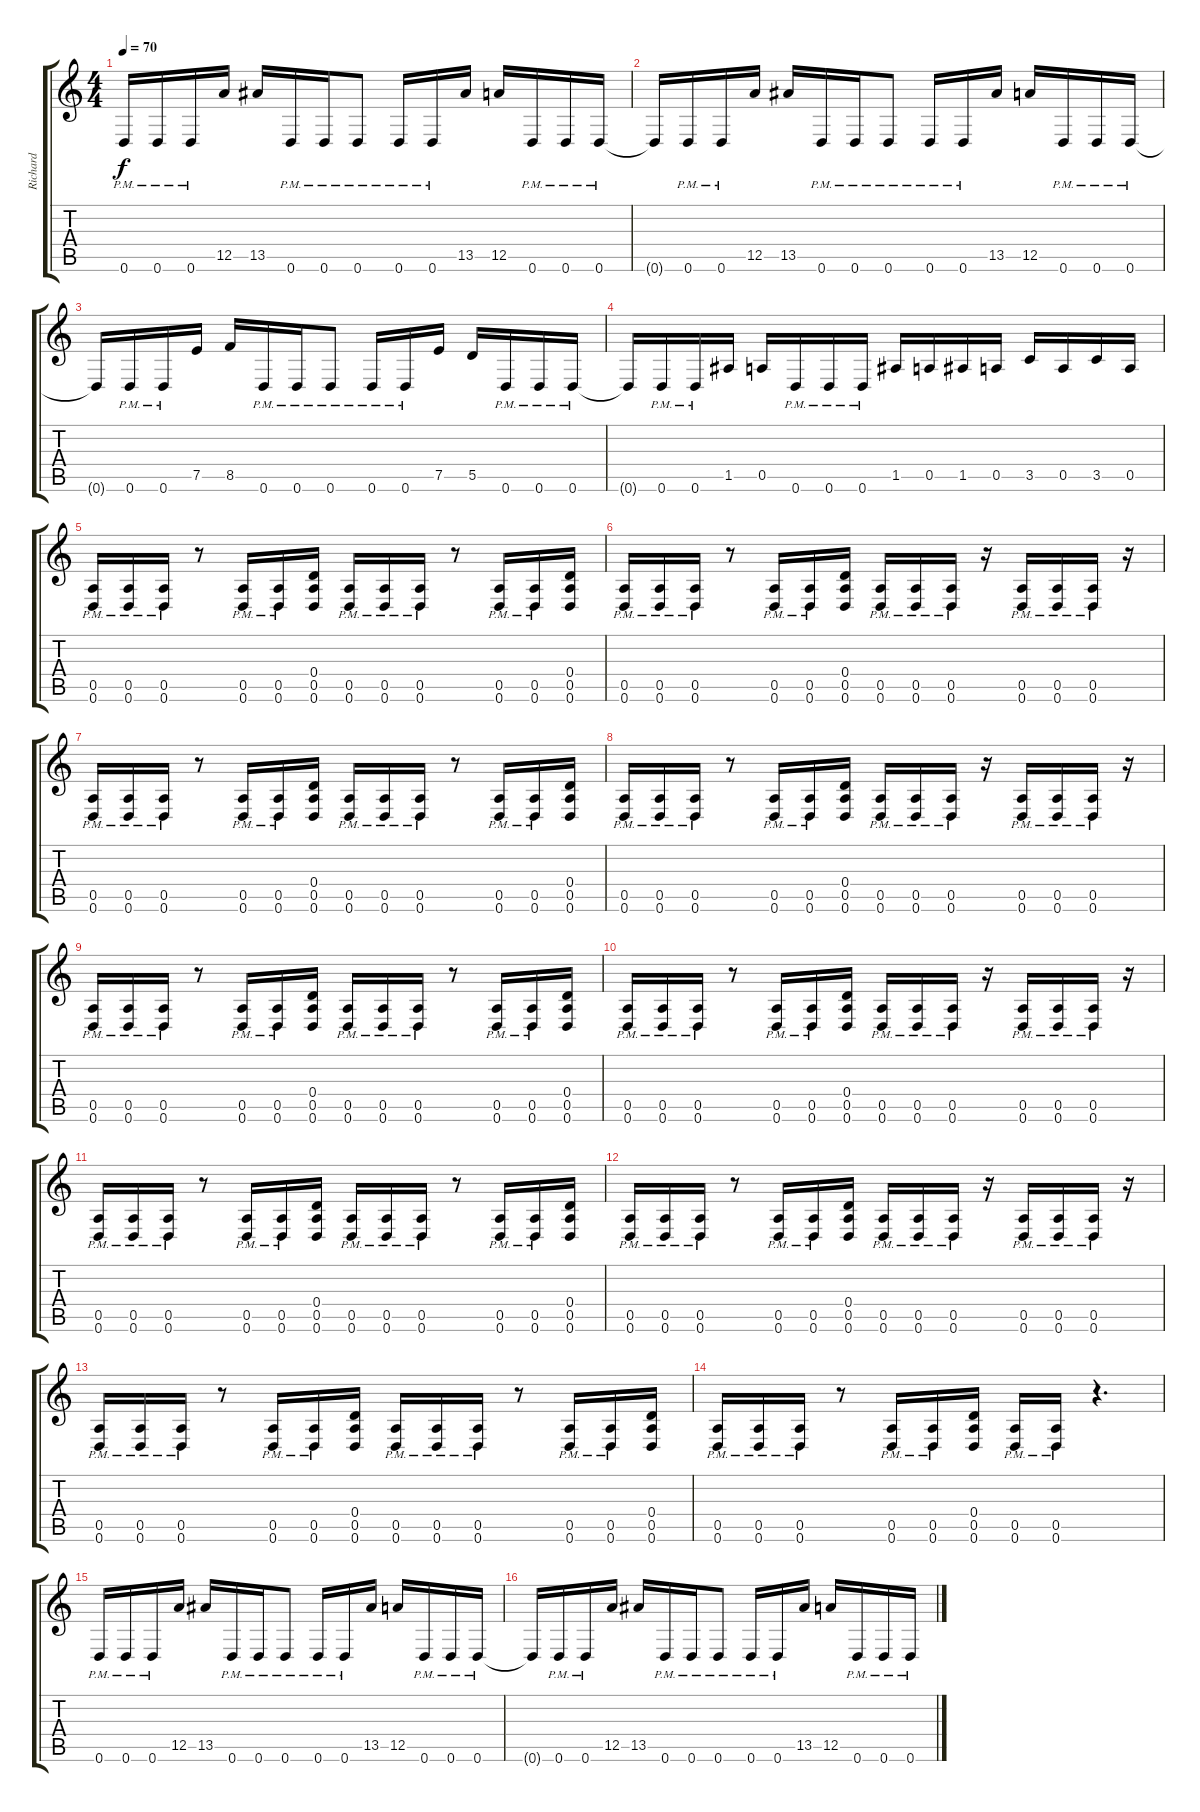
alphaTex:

\track ("Richard" "Richard") {instrument overdrivenguitar}
\staff {score tabs}
\tuning (E4 B3 G3 D3 A2 D2) {hide}
\ts (4 4)
\tempo 70
\clef g2
\ks c
0.6{pm}.16{dy f} 0.6{pm}.16 0.6{pm}.16 12.5.16 13.5.16 0.6{pm}.16 0.6{pm}.16 0.6{pm}.8 0.6{pm}.16 0.6{pm}.16 13.5.16 12.5.16 0.6{pm}.16 0.6{pm}.16 0.6{pm}.16 |
0.6{t}.16 0.6{pm}.16 0.6{pm}.16 12.5.16 13.5.16 0.6{pm}.16 0.6{pm}.16 0.6{pm}.8 0.6{pm}.16 0.6{pm}.16 13.5.16 12.5.16 0.6{pm}.16 0.6{pm}.16 0.6{pm}.16 |
0.6{t}.16 0.6{pm}.16 0.6{pm}.16 7.5.16 8.5.16 0.6{pm}.16 0.6{pm}.16 0.6{pm}.8 0.6{pm}.16 0.6{pm}.16 7.5.16 5.5.16 0.6{pm}.16 0.6{pm}.16 0.6{pm}.16 |
0.6{t}.16 0.6{pm}.16 0.6{pm}.16 1.5.16 0.5.16 0.6{pm}.16 0.6{pm}.16 0.6{pm}.16 1.5.16 0.5.16 1.5.16 0.5.16 3.5.16 0.5.16 3.5.16 0.5.16 |
(0.5{pm} 0.6{pm}).16 (0.5{pm} 0.6{pm}).16 (0.5{pm} 0.6{pm}).16 r.8 (0.5{pm} 0.6{pm}).16 (0.5{pm} 0.6{pm}).16 (0.4 0.5 0.6).16 (0.5{pm} 0.6{pm}).16 (0.5{pm} 0.6{pm}).16 (0.5{pm} 0.6{pm}).16 r.8 (0.5{pm} 0.6{pm}).16 (0.5{pm} 0.6{pm}).16 (0.4 0.5 0.6).16 |
(0.5{pm} 0.6{pm}).16 (0.5{pm} 0.6{pm}).16 (0.5{pm} 0.6{pm}).16 r.8 (0.5{pm} 0.6{pm}).16 (0.5{pm} 0.6{pm}).16 (0.4 0.5 0.6).16 (0.5{pm} 0.6{pm}).16 (0.5{pm} 0.6{pm}).16 (0.5{pm} 0.6{pm}).16 r.16 (0.5{pm} 0.6{pm}).16 (0.5{pm} 0.6{pm}).16 (0.5{pm} 0.6{pm}).16 r.16 |
(0.5{pm} 0.6{pm}).16 (0.5{pm} 0.6{pm}).16 (0.5{pm} 0.6{pm}).16 r.8 (0.5{pm} 0.6{pm}).16 (0.5{pm} 0.6{pm}).16 (0.4 0.5 0.6).16 (0.5{pm} 0.6{pm}).16 (0.5{pm} 0.6{pm}).16 (0.5{pm} 0.6{pm}).16 r.8 (0.5{pm} 0.6{pm}).16 (0.5{pm} 0.6{pm}).16 (0.4 0.5 0.6).16 |
(0.5{pm} 0.6{pm}).16 (0.5{pm} 0.6{pm}).16 (0.5{pm} 0.6{pm}).16 r.8 (0.5{pm} 0.6{pm}).16 (0.5{pm} 0.6{pm}).16 (0.4 0.5 0.6).16 (0.5{pm} 0.6{pm}).16 (0.5{pm} 0.6{pm}).16 (0.5{pm} 0.6{pm}).16 r.16 (0.5{pm} 0.6{pm}).16 (0.5{pm} 0.6{pm}).16 (0.5{pm} 0.6{pm}).16 r.16 |
(0.5{pm} 0.6{pm}).16 (0.5{pm} 0.6{pm}).16 (0.5{pm} 0.6{pm}).16 r.8 (0.5{pm} 0.6{pm}).16 (0.5{pm} 0.6{pm}).16 (0.4 0.5 0.6).16 (0.5{pm} 0.6{pm}).16 (0.5{pm} 0.6{pm}).16 (0.5{pm} 0.6{pm}).16 r.8 (0.5{pm} 0.6{pm}).16 (0.5{pm} 0.6{pm}).16 (0.4 0.5 0.6).16 |
(0.5{pm} 0.6{pm}).16 (0.5{pm} 0.6{pm}).16 (0.5{pm} 0.6{pm}).16 r.8 (0.5{pm} 0.6{pm}).16 (0.5{pm} 0.6{pm}).16 (0.4 0.5 0.6).16 (0.5{pm} 0.6{pm}).16 (0.5{pm} 0.6{pm}).16 (0.5{pm} 0.6{pm}).16 r.16 (0.5{pm} 0.6{pm}).16 (0.5{pm} 0.6{pm}).16 (0.5{pm} 0.6{pm}).16 r.16 |
(0.5{pm} 0.6{pm}).16 (0.5{pm} 0.6{pm}).16 (0.5{pm} 0.6{pm}).16 r.8 (0.5{pm} 0.6{pm}).16 (0.5{pm} 0.6{pm}).16 (0.4 0.5 0.6).16 (0.5{pm} 0.6{pm}).16 (0.5{pm} 0.6{pm}).16 (0.5{pm} 0.6{pm}).16 r.8 (0.5{pm} 0.6{pm}).16 (0.5{pm} 0.6{pm}).16 (0.4 0.5 0.6).16 |
(0.5{pm} 0.6{pm}).16 (0.5{pm} 0.6{pm}).16 (0.5{pm} 0.6{pm}).16 r.8 (0.5{pm} 0.6{pm}).16 (0.5{pm} 0.6{pm}).16 (0.4 0.5 0.6).16 (0.5{pm} 0.6{pm}).16 (0.5{pm} 0.6{pm}).16 (0.5{pm} 0.6{pm}).16 r.16 (0.5{pm} 0.6{pm}).16 (0.5{pm} 0.6{pm}).16 (0.5{pm} 0.6{pm}).16 r.16 |
(0.5{pm} 0.6{pm}).16 (0.5{pm} 0.6{pm}).16 (0.5{pm} 0.6{pm}).16 r.8 (0.5{pm} 0.6{pm}).16 (0.5{pm} 0.6{pm}).16 (0.4 0.5 0.6).16 (0.5{pm} 0.6{pm}).16 (0.5{pm} 0.6{pm}).16 (0.5{pm} 0.6{pm}).16 r.8 (0.5{pm} 0.6{pm}).16 (0.5{pm} 0.6{pm}).16 (0.4 0.5 0.6).16 |
(0.5{pm} 0.6{pm}).16 (0.5{pm} 0.6{pm}).16 (0.5{pm} 0.6{pm}).16 r.8 (0.5{pm} 0.6{pm}).16 (0.5{pm} 0.6{pm}).16 (0.4 0.5 0.6).16 (0.5{pm} 0.6{pm}).16 (0.5{pm} 0.6{pm}).16 r.4{d} |
0.6{pm}.16 0.6{pm}.16 0.6{pm}.16 12.5.16 13.5.16 0.6{pm}.16 0.6{pm}.16 0.6{pm}.8 0.6{pm}.16 0.6{pm}.16 13.5.16 12.5.16 0.6{pm}.16 0.6{pm}.16 0.6{pm}.16 |
0.6{t}.16 0.6{pm}.16 0.6{pm}.16 12.5.16 13.5.16 0.6{pm}.16 0.6{pm}.16 0.6{pm}.8 0.6{pm}.16 0.6{pm}.16 13.5.16 12.5.16 0.6{pm}.16 0.6{pm}.16 0.6{pm}.16
